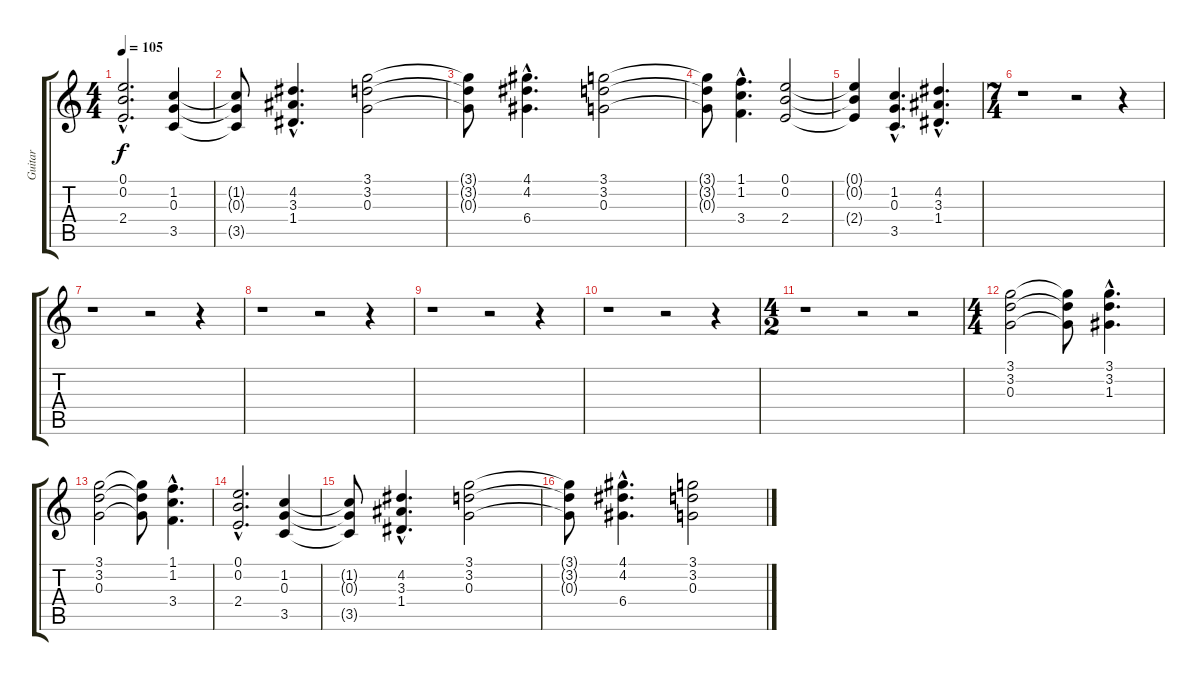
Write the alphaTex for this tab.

\track ("Guitar" "Guitar") {instrument distortionguitar}
\staff {score tabs}
\tuning (E4 B3 G3 D3 A2 E2) {hide}
\ts (4 4)
\tempo 105
\clef g2
\ks c
(0.1{hac} 0.2{hac} 2.4{hac}).2{d dy f} (1.2 0.3 3.5).4 |
(1.2{t} 0.3{t} 3.5{t}).8 (4.2{hac} 3.3{hac} 1.4{hac}).4{d} (3.1 3.2 0.3).2 |
(3.1{t} 3.2{t} 0.3{t}).8 (4.1{hac} 4.2{hac} 6.4{hac}).4{d} (3.1 3.2 0.3).2 |
(3.1{t} 3.2{t} 0.3{t}).8 (1.1{hac} 1.2{hac} 3.4{hac}).4{d} (0.1 0.2 2.4).2 |
(0.1{t} 0.2{t} 2.4{t}).4 (1.2{hac} 0.3{hac} 3.5{hac}).4{d} (4.2{hac} 3.3{hac} 1.4{hac}).4{d} |
\ts (7 4)
r.1 r.2 r.4 |
r.1 r.2 r.4 |
r.1 r.2 r.4 |
r.1 r.2 r.4 |
r.1 r.2 r.4 |
\ts (4 2)
r.1 r.2 r.2 |
\ts (4 4)
(3.1 3.2 0.3).2{volume 8} (3.1{t} 3.2{t} 0.3{t}).8 (3.1{hac} 3.2{hac} 1.3{hac}).4{d} |
(3.1 3.2 0.3).2 (3.1{t} 3.2{t} 0.3{t}).8 (1.1{hac} 1.2{hac} 3.4{hac}).4{d} |
(0.1{hac} 0.2{hac} 2.4{hac}).2{d} (1.2 0.3 3.5).4 |
(1.2{t} 0.3{t} 3.5{t}).8 (4.2{hac} 3.3{hac} 1.4{hac}).4{d} (3.1 3.2 0.3).2 |
(3.1{t} 3.2{t} 0.3{t}).8 (4.1{hac} 4.2{hac} 6.4{hac}).4{d} (3.1 3.2 0.3).2
